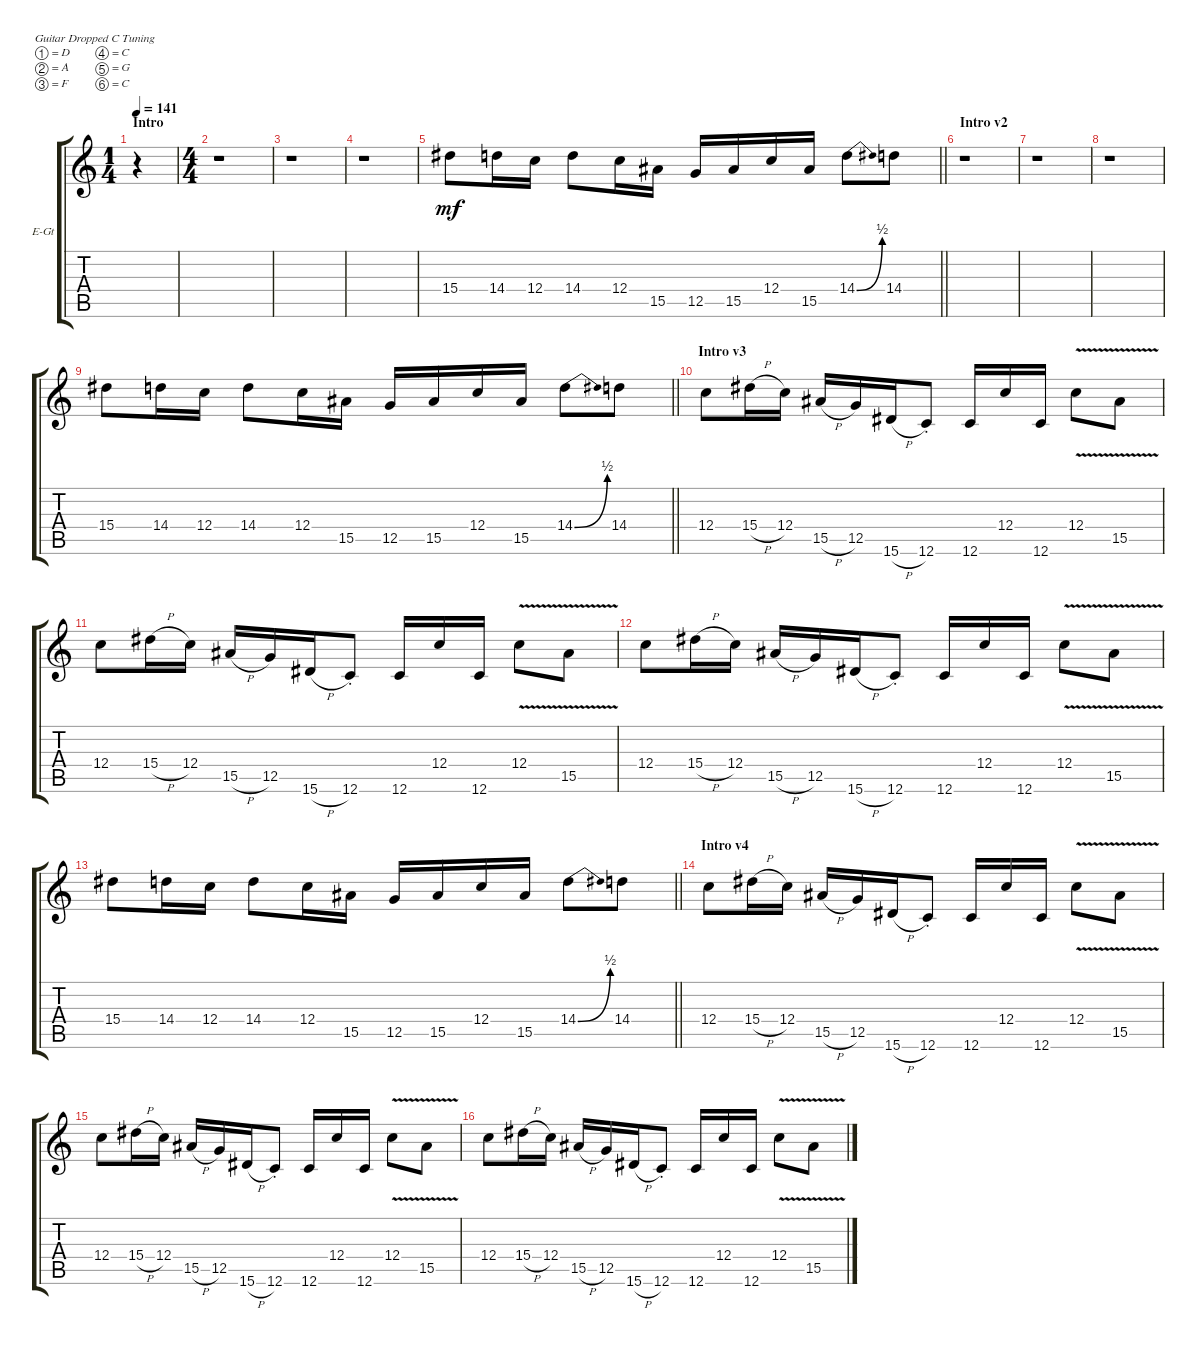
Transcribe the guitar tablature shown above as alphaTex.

\bracketExtendMode groupsimilarinstruments
\firstSystemTrackNameOrientation horizontal
\otherSystemsTrackNameOrientation horizontal
\track ("Guitar Lead 2" "E-Gt") {solo instrument overdrivenguitar}
\staff {score tabs}
\tuning (D4 A3 F3 C3 G2 C2)
\ts (1 4)
\section ("" "Intro")
\tempo 141
\clef g2
\ks c
r.4{dy mf instrument overdrivenguitar} |
\ts (4 4)
r.1 |
r.1 |
r.1 |
\barLineRight lightlight
15.4.8 14.4.16 12.4.16 14.4.8 12.4.16 15.5.16 12.5.16 15.5.16 12.4.16 15.5.16 14.4{be (bend 0 0 60 2)}.8 14.4.8 |
\section ("" "Intro v2")
r.1 |
r.1 |
r.1 |
\barLineRight lightlight
15.4.8 14.4.16 12.4.16 14.4.8 12.4.16 15.5.16 12.5.16 15.5.16 12.4.16 15.5.16 14.4{be (bend 0 0 60 2)}.8 14.4.8 |
\section ("" "Intro v3")
12.4.8 15.4{h}.16 12.4.16 15.5{h}.16 12.5.16 15.6{h}.16 12.6{st}.8 12.6.16 12.4.16 12.6.16 12.4{v}.8 15.5{v}.8 |
12.4.8 15.4{h}.16 12.4.16 15.5{h}.16 12.5.16 15.6{h}.16 12.6{st}.8 12.6.16 12.4.16 12.6.16 12.4{v}.8 15.5{v}.8 |
12.4.8 15.4{h}.16 12.4.16 15.5{h}.16 12.5.16 15.6{h}.16 12.6{st}.8 12.6.16 12.4.16 12.6.16 12.4{v}.8 15.5{v}.8 |
\barLineRight lightlight
15.4.8 14.4.16 12.4.16 14.4.8 12.4.16 15.5.16 12.5.16 15.5.16 12.4.16 15.5.16 14.4{be (bend 0 0 60 2)}.8 14.4.8 |
\section ("" "Intro v4")
12.4.8 15.4{h}.16 12.4.16 15.5{h}.16 12.5.16 15.6{h}.16 12.6{st}.8 12.6.16 12.4.16 12.6.16 12.4{v}.8 15.5{v}.8 |
12.4.8 15.4{h}.16 12.4.16 15.5{h}.16 12.5.16 15.6{h}.16 12.6{st}.8 12.6.16 12.4.16 12.6.16 12.4{v}.8 15.5{v}.8 |
12.4.8 15.4{h}.16 12.4.16 15.5{h}.16 12.5.16 15.6{h}.16 12.6{st}.8 12.6.16 12.4.16 12.6.16 12.4{v}.8 15.5{v}.8
